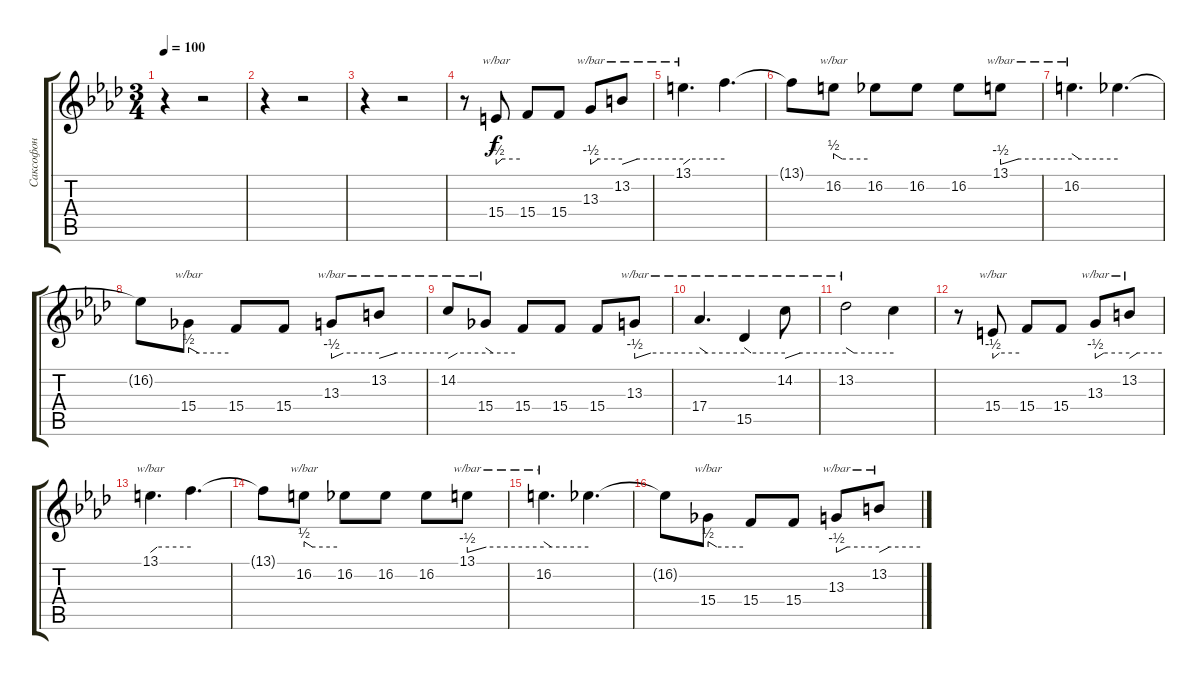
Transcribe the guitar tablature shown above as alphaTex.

\track ("Саксофон" "Саксофон") {instrument altosax}
\staff {score tabs}
\tuning (E4 B3 G3 D3 A2 E2) {hide}
\ts (3 4)
\tempo 100
\clef g2
\ks fminor
r.4{dy mp} r.2 |
r.4 r.2 |
r.4 r.2 |
r.8 15.4.8{tbe (custom default 0 -2 15 0 60 0) dy f} 15.4.8 15.4.8 13.3.8{tbe (custom default 0 -2 15 0 60 0)} 13.2.8{tbe (custom default 0 -2 15 0 60 0)} |
13.1.4{d tbe (custom default 0 -2 10 0 60 0)} 13.1{t}.4{d} |
13.1{t}.8 16.2.8{tbe (custom default 0 2 15 0 60 0)} 16.2.8 16.2.8 16.2.8 13.1.8{tbe (custom default 0 -2 15 0 60 0)} |
16.2.4{d tbe (custom default 0 2 10 0 60 0)} 16.2{t}.4{d} |
16.2{t}.8 15.4.8{tbe (custom default 0 2 15 0 60 0)} 15.4.8 15.4.8 13.3.8{tbe (custom default 0 -2 15 0 60 0)} 13.2.8{tbe (custom default 0 -2 15 0 60 0)} |
14.2.8{tbe (custom default 0 -2 15 0 60 0)} 15.4.8{tbe (custom default 0 2 15 0 60 0)} 15.4.8 15.4.8 15.4.8 13.3.8{tbe (custom default 0 -2 15 0 60 0)} |
17.4.4{d tbe (custom default 0 2 10 0 60 0)} 15.5.4{tbe (custom default 0 2 10 0 60 0)} 14.2.8{tbe (custom default 0 -2 15 0 60 0)} |
13.2.2{tbe (custom default 0 2 10 0 60 0)} 13.2{t}.4 |
r.8 15.4.8{tbe (custom default 0 -2 15 0 60 0)} 15.4.8 15.4.8 13.3.8{tbe (custom default 0 -2 15 0 60 0)} 13.2.8{tbe (custom default 0 -2 15 0 60 0)} |
13.1.4{d tbe (custom default 0 -2 10 0 60 0)} 13.1{t}.4{d} |
13.1{t}.8 16.2.8{tbe (custom default 0 2 15 0 60 0)} 16.2.8 16.2.8 16.2.8 13.1.8{tbe (custom default 0 -2 15 0 60 0)} |
16.2.4{d tbe (custom default 0 2 10 0 60 0)} 16.2{t}.4{d} |
16.2{t}.8 15.4.8{tbe (custom default 0 2 15 0 60 0)} 15.4.8 15.4.8 13.3.8{tbe (custom default 0 -2 15 0 60 0)} 13.2.8{tbe (custom default 0 -2 15 0 60 0)}
